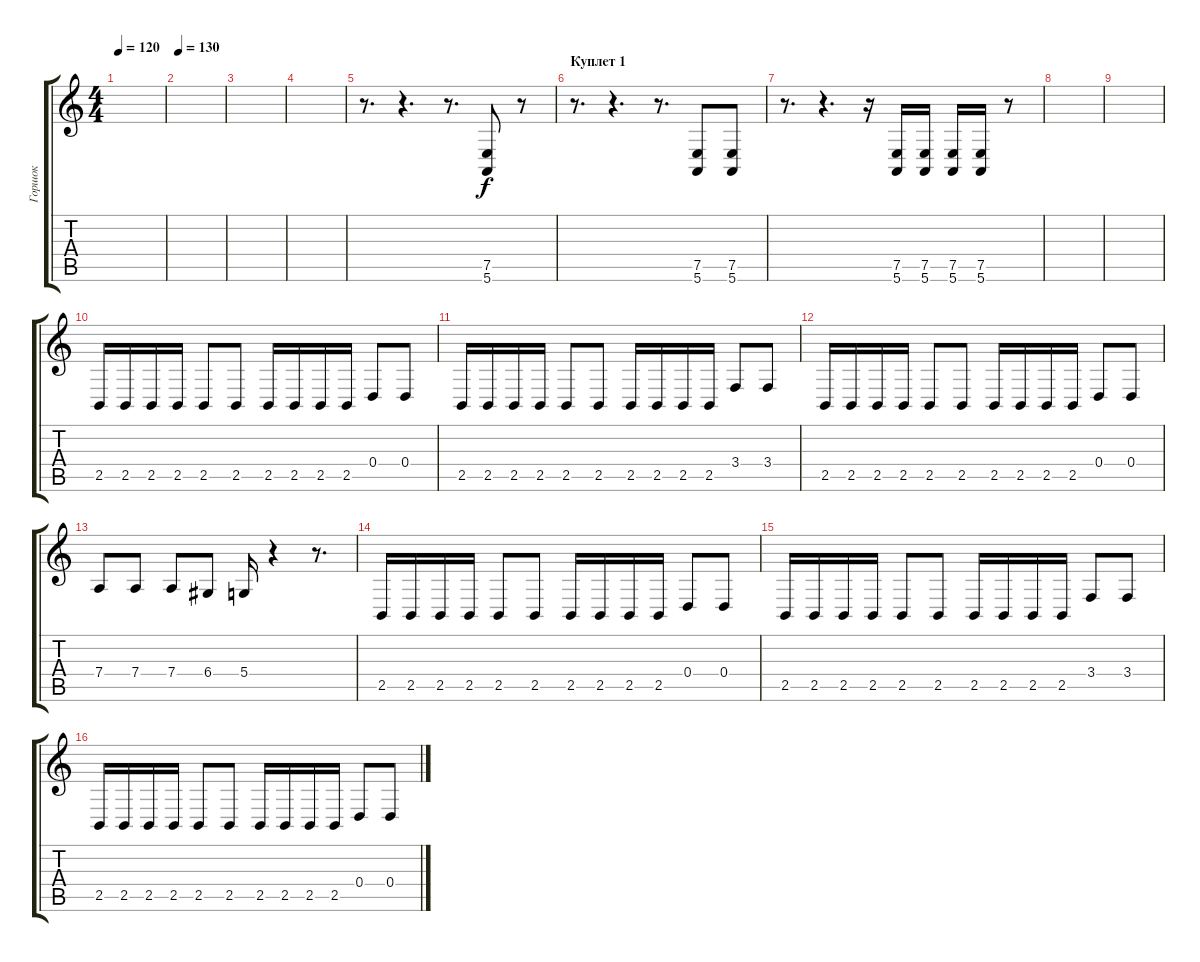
\track ("Горшок" "Горшок") {instrument stringensemble1}
\staff {score tabs}
\tuning (E4 B3 G3 D3 A2 E2) {hide}
\ts (4 4)
\tempo 120
\clef g2
\ks c
|
\tempo 130
|
|
|
r.8{d} r.4{d} r.8{d} (7.5 5.6).8 r.8 |
\section ("" "Куплет 1")
r.8{d} r.4{d} r.8{d} (7.5 5.6).8 (7.5 5.6).8 |
r.8{d} r.4{d} r.16 (7.5 5.6).16 (7.5 5.6).16 (7.5 5.6).16 (7.5 5.6).16 r.8 |
|
|
2.5.16 2.5.16 2.5.16 2.5.16 2.5.8 2.5.8 2.5.16 2.5.16 2.5.16 2.5.16 0.4.8 0.4.8 |
2.5.16 2.5.16 2.5.16 2.5.16 2.5.8 2.5.8 2.5.16 2.5.16 2.5.16 2.5.16 3.4.8 3.4.8 |
2.5.16 2.5.16 2.5.16 2.5.16 2.5.8 2.5.8 2.5.16 2.5.16 2.5.16 2.5.16 0.4.8 0.4.8 |
7.4.8 7.4.8 7.4.8 6.4.8 5.4.16 r.4 r.8{d} |
2.5.16 2.5.16 2.5.16 2.5.16 2.5.8 2.5.8 2.5.16 2.5.16 2.5.16 2.5.16 0.4.8 0.4.8 |
2.5.16 2.5.16 2.5.16 2.5.16 2.5.8 2.5.8 2.5.16 2.5.16 2.5.16 2.5.16 3.4.8 3.4.8 |
2.5.16 2.5.16 2.5.16 2.5.16 2.5.8 2.5.8 2.5.16 2.5.16 2.5.16 2.5.16 0.4.8 0.4.8
